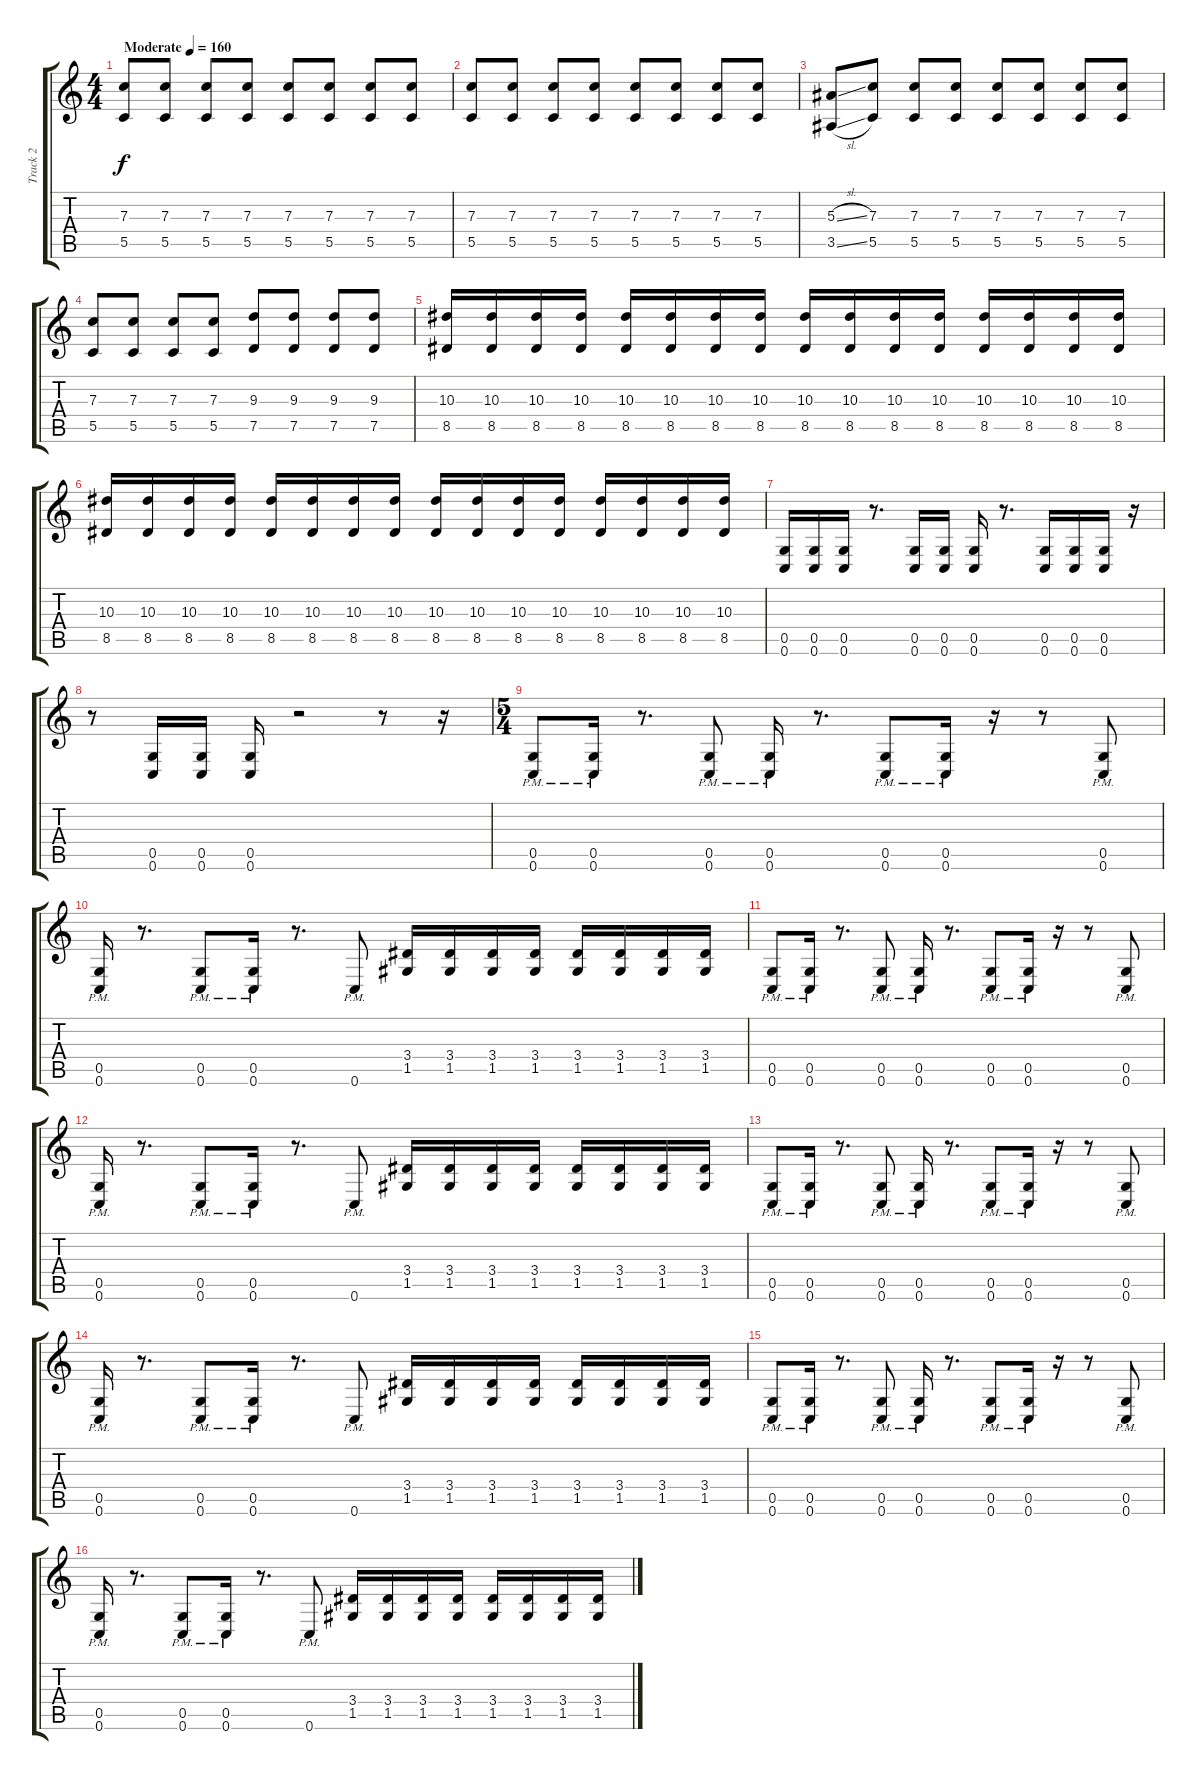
\track ("Track 2" "Track 2") {instrument distortionguitar}
\staff {score tabs}
\tuning (D4 A3 F3 C3 G2 C2) {hide}
\ts (4 4)
\tempo (160 "Moderate")
\clef g2
\ks c
(7.3 5.5).8{dy f instrument distortionguitar} (7.3 5.5).8 (7.3 5.5).8 (7.3 5.5).8 (7.3 5.5).8 (7.3 5.5).8 (7.3 5.5).8 (7.3 5.5).8 |
(7.3 5.5).8 (7.3 5.5).8 (7.3 5.5).8 (7.3 5.5).8 (7.3 5.5).8 (7.3 5.5).8 (7.3 5.5).8 (7.3 5.5).8 |
(5.3{sl} 3.5{sl}).8 (7.3 5.5).8 (7.3 5.5).8 (7.3 5.5).8 (7.3 5.5).8 (7.3 5.5).8 (7.3 5.5).8 (7.3 5.5).8 |
(7.3 5.5).8 (7.3 5.5).8 (7.3 5.5).8 (7.3 5.5).8 (9.3 7.5).8 (9.3 7.5).8 (9.3 7.5).8 (9.3 7.5).8 |
(10.3 8.5).16 (10.3 8.5).16 (10.3 8.5).16 (10.3 8.5).16 (10.3 8.5).16 (10.3 8.5).16 (10.3 8.5).16 (10.3 8.5).16 (10.3 8.5).16 (10.3 8.5).16 (10.3 8.5).16 (10.3 8.5).16 (10.3 8.5).16 (10.3 8.5).16 (10.3 8.5).16 (10.3 8.5).16 |
(10.3 8.5).16 (10.3 8.5).16 (10.3 8.5).16 (10.3 8.5).16 (10.3 8.5).16 (10.3 8.5).16 (10.3 8.5).16 (10.3 8.5).16 (10.3 8.5).16 (10.3 8.5).16 (10.3 8.5).16 (10.3 8.5).16 (10.3 8.5).16 (10.3 8.5).16 (10.3 8.5).16 (10.3 8.5).16 |
(0.5 0.6).16 (0.5 0.6).16 (0.5 0.6).16 r.8{d} (0.5 0.6).16 (0.5 0.6).16 (0.5 0.6).16 r.8{d} (0.5 0.6).16 (0.5 0.6).16 (0.5 0.6).16 r.16 |
r.8 (0.5 0.6).16 (0.5 0.6).16 (0.5 0.6).16 r.2 r.8 r.16 |
\ts (5 4)
(0.5{pm} 0.6{pm}).8 (0.5{pm} 0.6{pm}).16 r.8{d} (0.5{pm} 0.6{pm}).8 (0.5{pm} 0.6{pm}).16 r.8{d} (0.5{pm} 0.6{pm}).8 (0.5{pm} 0.6{pm}).16 r.16 r.8 (0.5{pm} 0.6{pm}).8 |
(0.5{pm} 0.6{pm}).16 r.8{d} (0.5{pm} 0.6{pm}).8 (0.5{pm} 0.6{pm}).16 r.8{d} 0.6{pm}.8 (3.4 1.5).16 (3.4 1.5).16 (3.4 1.5).16 (3.4 1.5).16 (3.4 1.5).16 (3.4 1.5).16 (3.4 1.5).16 (3.4 1.5).16 |
(0.5{pm} 0.6{pm}).8 (0.5{pm} 0.6{pm}).16 r.8{d} (0.5{pm} 0.6{pm}).8 (0.5{pm} 0.6{pm}).16 r.8{d} (0.5{pm} 0.6{pm}).8 (0.5{pm} 0.6{pm}).16 r.16 r.8 (0.5{pm} 0.6{pm}).8 |
(0.5{pm} 0.6{pm}).16 r.8{d} (0.5{pm} 0.6{pm}).8 (0.5{pm} 0.6{pm}).16 r.8{d} 0.6{pm}.8 (3.4 1.5).16 (3.4 1.5).16 (3.4 1.5).16 (3.4 1.5).16 (3.4 1.5).16 (3.4 1.5).16 (3.4 1.5).16 (3.4 1.5).16 |
(0.5{pm} 0.6{pm}).8 (0.5{pm} 0.6{pm}).16 r.8{d} (0.5{pm} 0.6{pm}).8 (0.5{pm} 0.6{pm}).16 r.8{d} (0.5{pm} 0.6{pm}).8 (0.5{pm} 0.6{pm}).16 r.16 r.8 (0.5{pm} 0.6{pm}).8 |
(0.5{pm} 0.6{pm}).16 r.8{d} (0.5{pm} 0.6{pm}).8 (0.5{pm} 0.6{pm}).16 r.8{d} 0.6{pm}.8 (3.4 1.5).16 (3.4 1.5).16 (3.4 1.5).16 (3.4 1.5).16 (3.4 1.5).16 (3.4 1.5).16 (3.4 1.5).16 (3.4 1.5).16 |
(0.5{pm} 0.6{pm}).8 (0.5{pm} 0.6{pm}).16 r.8{d} (0.5{pm} 0.6{pm}).8 (0.5{pm} 0.6{pm}).16 r.8{d} (0.5{pm} 0.6{pm}).8 (0.5{pm} 0.6{pm}).16 r.16 r.8 (0.5{pm} 0.6{pm}).8 |
(0.5{pm} 0.6{pm}).16 r.8{d} (0.5{pm} 0.6{pm}).8 (0.5{pm} 0.6{pm}).16 r.8{d} 0.6{pm}.8 (3.4 1.5).16 (3.4 1.5).16 (3.4 1.5).16 (3.4 1.5).16 (3.4 1.5).16 (3.4 1.5).16 (3.4 1.5).16 (3.4 1.5).16
